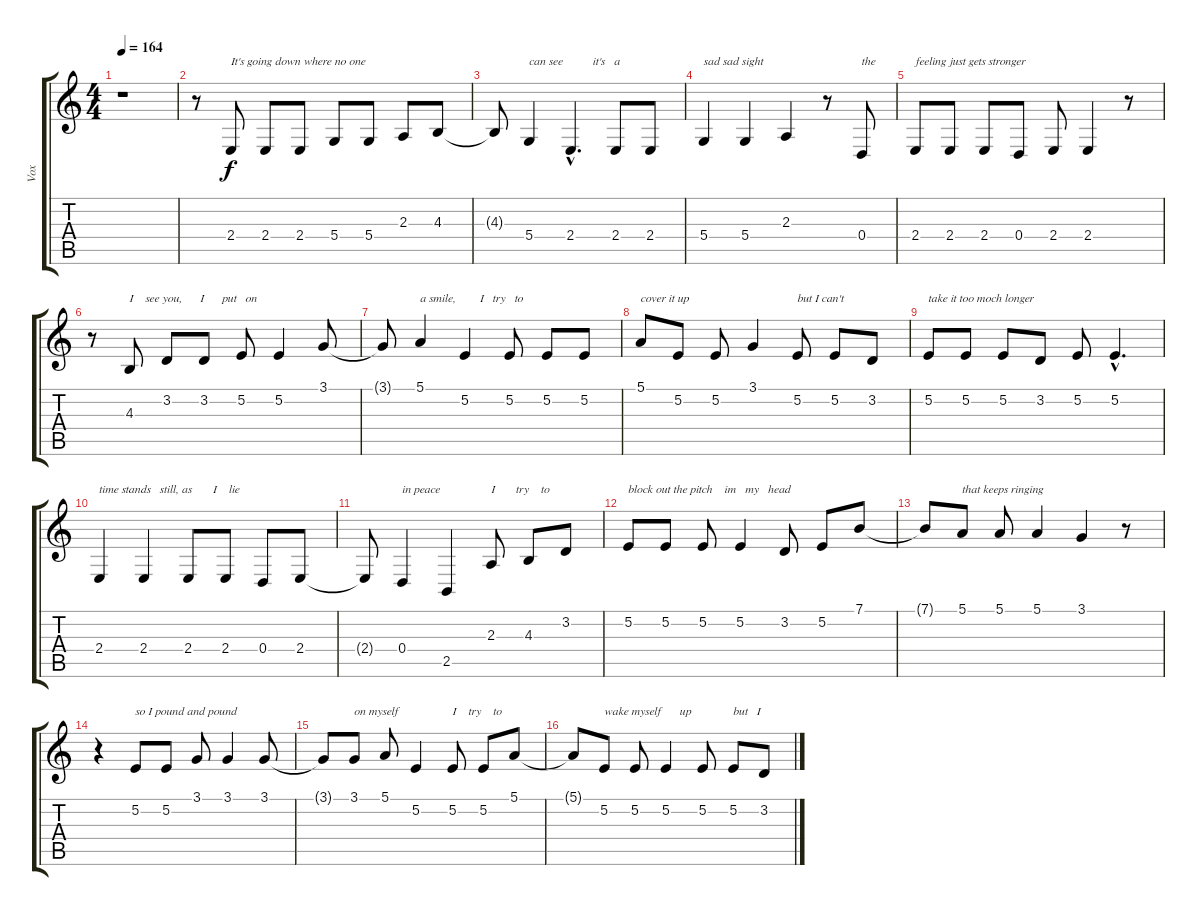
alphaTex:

\track ("Vox" "Vox") {instrument violin}
\staff {score tabs}
\tuning (E4 B3 G3 D3 A2 E2) {hide}
\ts (4 4)
\tempo 164
\clef g2
\ks c
r.1{dy f} |
r.8 2.4.8{txt "It's going down where no one"} 2.4.8 2.4.8 5.4.8 5.4.8 2.3.8 4.3.8 |
4.3{t}.8 5.4.4{txt "can see          it's   a"} 2.4{hac}.4{d} 2.4.8 2.4.8 |
5.4.4{txt "sad sad sight"} 5.4.4 2.3.4 r.8 0.4.8{txt "the"} |
2.4.8{txt "feeling just gets stronger"} 2.4.8 2.4.8 0.4.8 2.4.8 2.4.4 r.8 |
r.8 4.3.8{txt "I    see you,      I      put   on"} 3.2.8 3.2.8 5.2.8 5.2.4 3.1.8 |
3.1{t}.8 5.1.4{txt "a smile,        I   try   to"} 5.2.4 5.2.8 5.2.8 5.2.8 |
5.1.8{txt "cover it up"} 5.2.8 5.2.8 3.1.4 5.2.8{txt "but I can't"} 5.2.8 3.2.8 |
5.2.8{txt "take it too moch longer"} 5.2.8 5.2.8 3.2.8 5.2.8 5.2{hac}.4{d} |
2.4.4{txt "time stands   still, as       I    lie"} 2.4.4 2.4.8 2.4.8 0.4.8 2.4.8 |
2.4{t}.8 0.4.4{txt "in peace"} 2.5.4 2.3.8{txt "I       try    to"} 4.3.8 3.2.8 |
5.2.8{txt "block out the pitch    im   my   head"} 5.2.8 5.2.8 5.2.4 3.2.8 5.2.8 7.1.8 |
7.1{t}.8 5.1.8{txt "that keeps ringing"} 5.1.8 5.1.4 3.1.4 r.8 |
r.4 5.2.8{txt "so I pound and pound"} 5.2.8 3.1.8 3.1.4 3.1.8 |
3.1{t}.8 3.1.8{txt "on myself"} 5.1.8 5.2.4 5.2.8{txt "I    try    to"} 5.2.8 5.1.8 |
5.1{t}.8 5.2.8{txt "wake myself      up"} 5.2.8 5.2.4 5.2.8 5.2.8{txt "but   I"} 3.2.8
